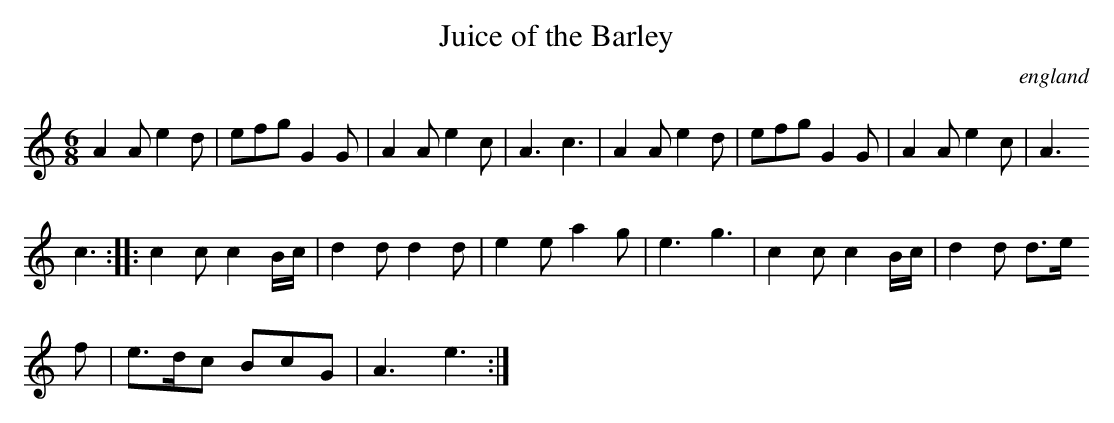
X:1
T:Juice of the Barley
O:england
M:6/8
L:1/8
K:C
A2 A e2 d|efg G2 G| A2 A e2 c| A3 c3| A2 A e2 d| efg G2 G| A2 A e2 c |A3
c3::c2 c c2 B/2c/2|d2 d d2 d| e2 e a2g| e3 g3| c2 c c2 B/2c/2| d2 d d>e
f|e>dc BcG| A3 e3:|
